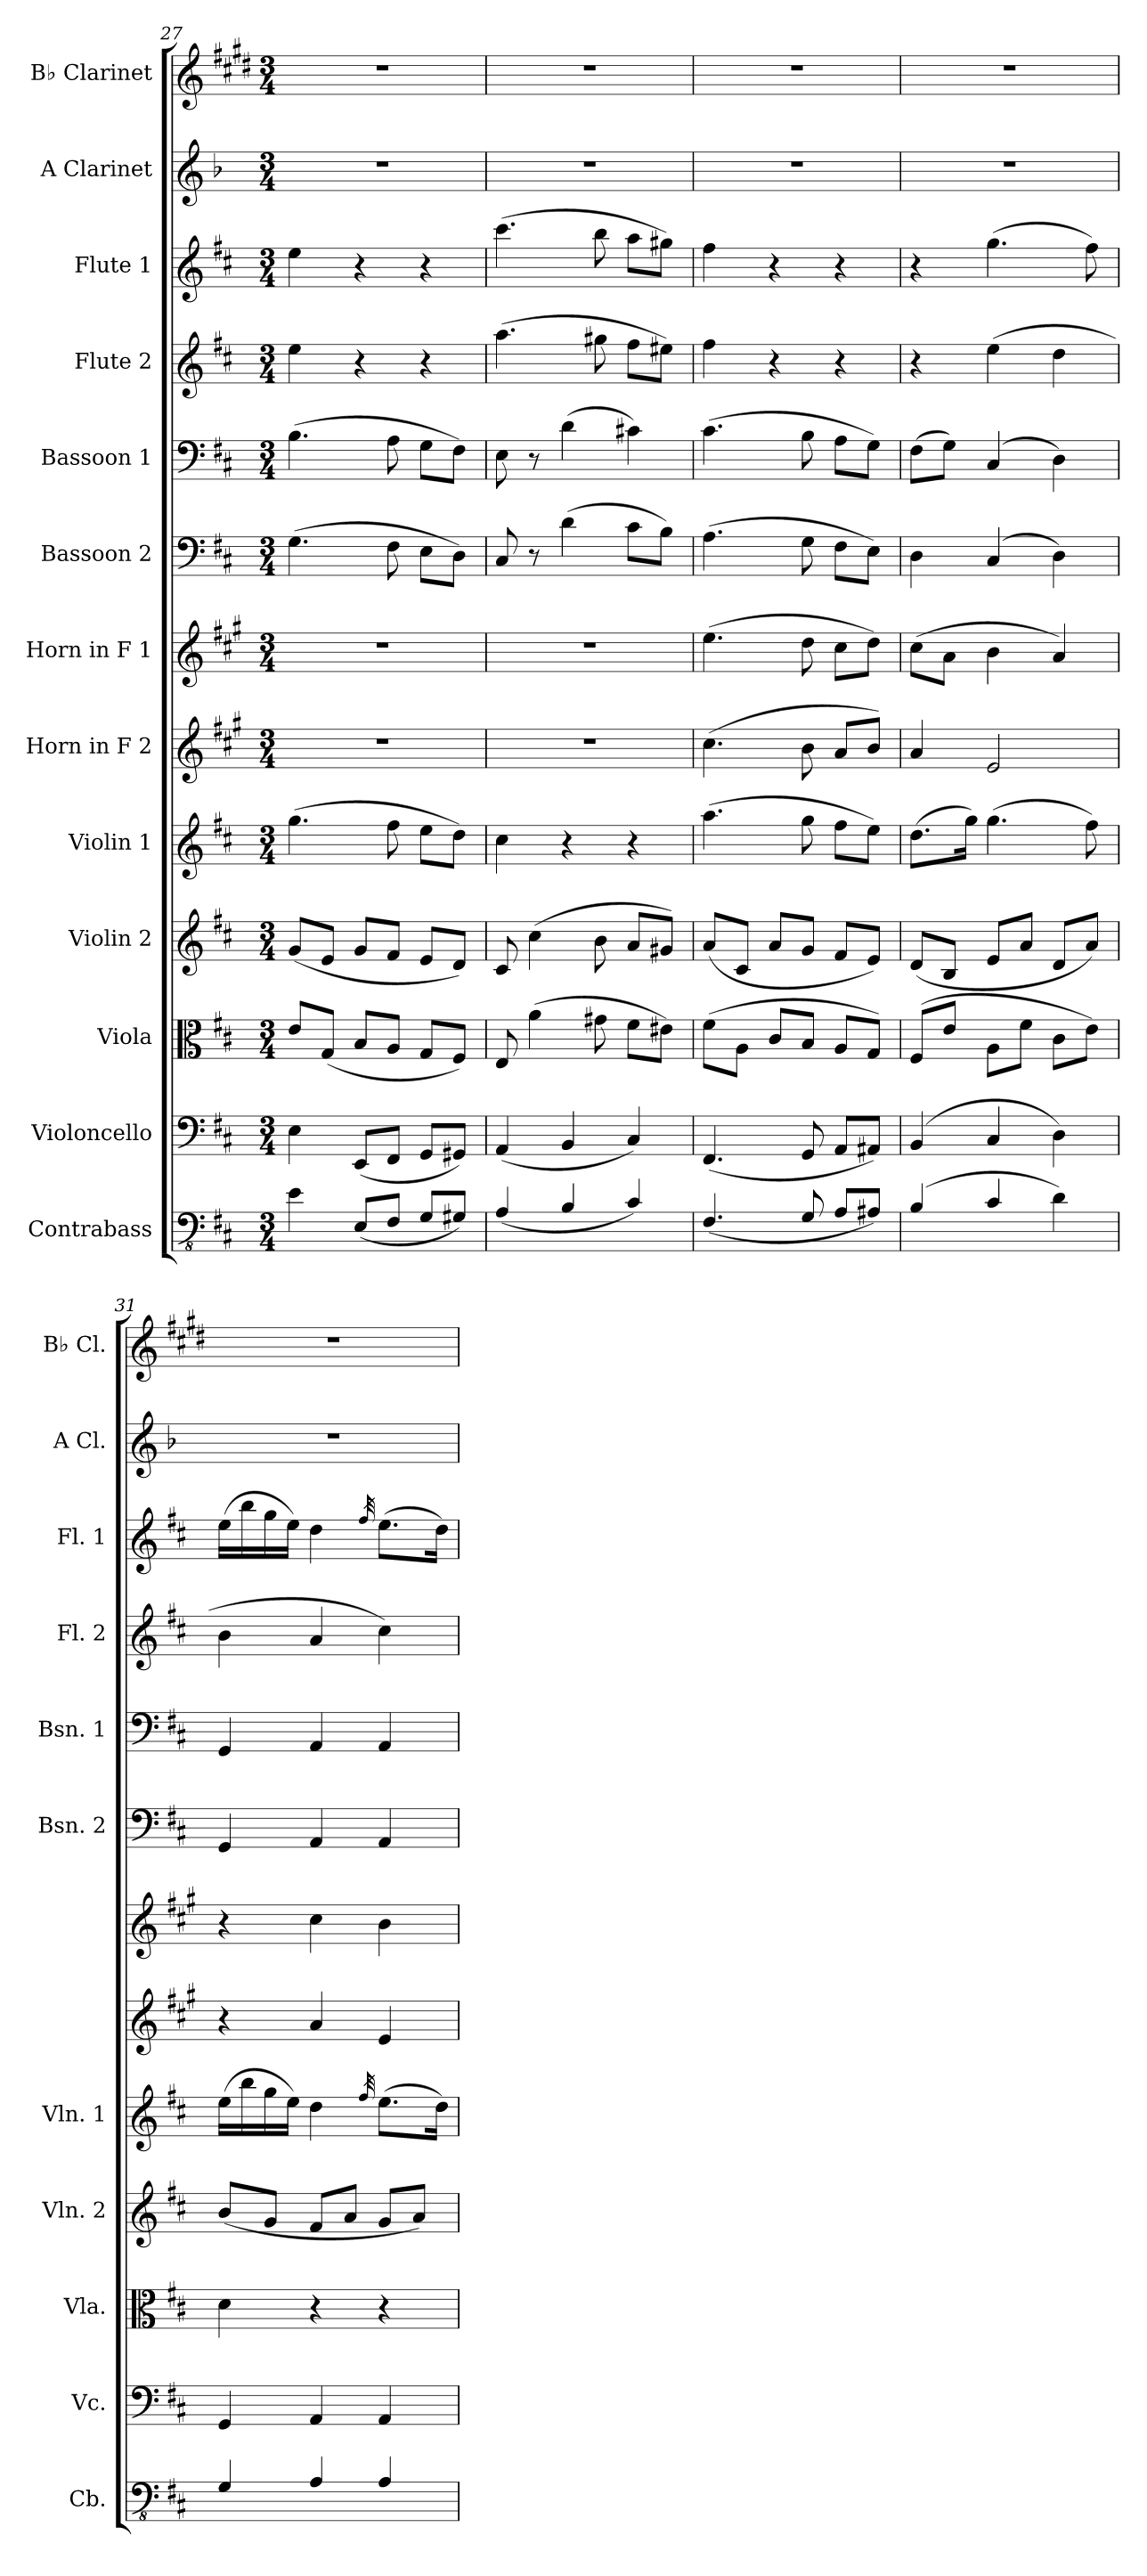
**kern	**kern	**kern	**kern	**kern	**kern	**kern	**kern	**kern	**kern	**kern	**kern	**kern
*part13	*part12	*part11	*part10	*part9	*part8	*part7	*part6	*part5	*part4	*part3	*part2	*part1
*staff13	*staff12	*staff11	*staff10	*staff9	*staff8	*staff7	*staff6	*staff5	*staff4	*staff3	*staff2	*staff1
*I"Contrabass	*I"Violoncello	*I"Viola	*I"Violin 2	*I"Violin 1	*I"Horn in F 2	*I"Horn in F 1	*I"Bassoon 2	*I"Bassoon 1	*I"Flute 2	*I"Flute 1	*I"A Clarinet	*I"B♭ Clarinet
*I'Cb.	*I'Vc.	*I'Vla.	*I'Vln. 2	*I'Vln. 1	*	*	*I'Bsn. 2	*I'Bsn. 1	*I'Fl. 2	*I'Fl. 1	*I'A Cl.	*I'B♭ Cl.
*clefFv4	*clefF4	*clefC3	*clefG2	*clefG2	*clefG2	*clefG2	*clefF4	*clefF4	*clefG2	*clefG2	*clefG2	*clefG2
*ITrd7c12	*	*	*	*	*ITrd4c7	*ITrd4c7	*	*	*	*	*ITrd2c3	*ITrd1c2
*k[f#c#]	*k[f#c#]	*k[f#c#]	*k[f#c#]	*k[f#c#]	*k[f#c#]	*k[f#c#]	*k[f#c#]	*k[f#c#]	*k[f#c#]	*k[f#c#]	*k[f#c#]	*k[f#c#]
*M3/4	*M3/4	*M3/4	*M3/4	*M3/4	*M3/4	*M3/4	*M3/4	*M3/4	*M3/4	*M3/4	*M3/4	*M3/4
=27	=27	=27	=27	=27	=27	=27	=27	=27	=27	=27	=27	=27
4EE\	4E\	8e/L	(<8g/L	(>4.gg\	2.r	2.r	(>4.G\	(>4.B\	4ee\	4ee\	2.r	2.r
.	.	(<8G/J	8e/J	.	.	.	.	.	.	.	.	.
(<8EEE/L	(<8EE/L	8B/L	8g/L	.	.	.	.	.	4r	4r	.	.
8FFF#/J	8FF#/J	8A/J	8f#/J	8ff#\	.	.	8F#\	8A\	.	.	.	.
8GGG/L	8GG/L	8G/L	8e/L	8ee\L	.	.	8E\L	8G\L	4r	4r	.	.
8GGG#X/J)	8GG#X/J)	8F#/J)	8d/J)	8dd\J)	.	.	8D\J)	8F#\J)	.	.	.	.
=28	=28	=28	=28	=28	=28	=28	=28	=28	=28	=28	=28	=28
(<4AAA/	(<4AA/	8E/	8c#/	4cc#\	2.r	2.r	8C#/	8E\	(>4.aa\	(>4.ccc#\	2.r	2.r
.	.	(>4a\	(>4cc#\	.	.	.	8r	8r	.	.	.	.
4BBB/	4BB/	.	.	4r	.	.	(>4d\	(>4d\	.	.	.	.
.	.	8g#X\	8b\	.	.	.	.	.	8gg#X\	8bb\	.	.
4CC#/)	4C#/)	8f#\L	8a/L	4r	.	.	8c#\L	4c#X\)	8ff#\L	8aa\L	.	.
.	.	8e#X\J)	8g#X/J)	.	.	.	8B\J)	.	8ee#X\J)	8gg#X\J)	.	.
!!LO:PB:g=z
=29	=29	=29	=29	=29	=29	=29	=29	=29	=29	=29	=29	=29
(<4.FFF#/	(<4.FF#/	(>8f#\L	(<8a/L	(>4.aa\	(>4.f#\	(>4.a\	(>4.A\	(>4.c#\	4ff#\	4ff#\	2.r	2.r
.	.	8A\J	8c#/J	.	.	.	.	.	.	.	.	.
.	.	8c#/L	8a/L	.	.	.	.	.	4r	4r	.	.
8GGG/	8GG/	8B/J	8g/J	8gg\	8e\	8g\	8G\	8B\	.	.	.	.
8AAA/L	8AA/L	8A/L	8f#/L	8ff#\L	8d/L	8f#\L	8F#\L	8A\L	4r	4r	.	.
8AAA#X/J)	8AA#X/J)	8G/J)	8e/J)	8ee\J)	8e/J)	8g\J)	8E\J)	8G\J)	.	.	.	.
=30	=30	=30	=30	=30	=30	=30	=30	=30	=30	=30	=30	=30
(>4BBB/	(>4BB/	(>8F#/L	(<8d/L	(>8.dd\L	4d/	(>8f#\L	4D\	(>8F#\L	4r	4r	2.r	2.r
.	.	8e/J	8B/J	.	.	8d\J	.	8G\J)	.	.	.	.
.	.	.	.	16gg\Jk)	.	.	.	.	.	.	.	.
4CC#/	4C#/	8A\L	8e/L	(>4.gg\	2A/	4e\	(>4C#/	(>4C#/	(>4ee\	(>4.gg\	.	.
.	.	8f#\J	8a/J	.	.	.	.	.	.	.	.	.
4DD\)	4D\)	8c#\L	8d/L	.	.	4d/)	4D\)	4D\)	4dd\	.	.	.
.	.	8e\J)	8a/J)	8ff#\)	.	.	.	.	.	8ff#\)	.	.
=31	=31	=31	=31	=31	=31	=31	=31	=31	=31	=31	=31	=31
4GGG/	4GG/	4d\	(<8b/L	(>16ee\LL	4r	4r	4GG/	4GG/	4b\	(>16ee\LL	2.r	2.r
.	.	.	.	16bb\	.	.	.	.	.	16bb\	.	.
.	.	.	8g/J	16gg\	.	.	.	.	.	16gg\	.	.
.	.	.	.	16ee\JJ)	.	.	.	.	.	16ee\JJ)	.	.
4AAA/	4AA/	4r	8f#/L	4dd\	4d/	4f#\	4AA/	4AA/	4a/	4dd\	.	.
.	.	.	8a/J	.	.	.	.	.	.	.	.	.
.	.	.	.	32qff#/	.	.	.	.	.	32qff#/	.	.
4AAA/	4AA/	4r	8g/L	(>8.ee\L	4A/	4e\	4AA/	4AA/	4cc#\)	(>8.ee\L	.	.
.	.	.	8a/J)	.	.	.	.	.	.	.	.	.
.	.	.	.	16dd\Jk)	.	.	.	.	.	16dd\Jk)	.	.
=	=	=	=	=	=	=	=	=	=	=	=	=
*-	*-	*-	*-	*-	*-	*-	*-	*-	*-	*-	*-	*-
